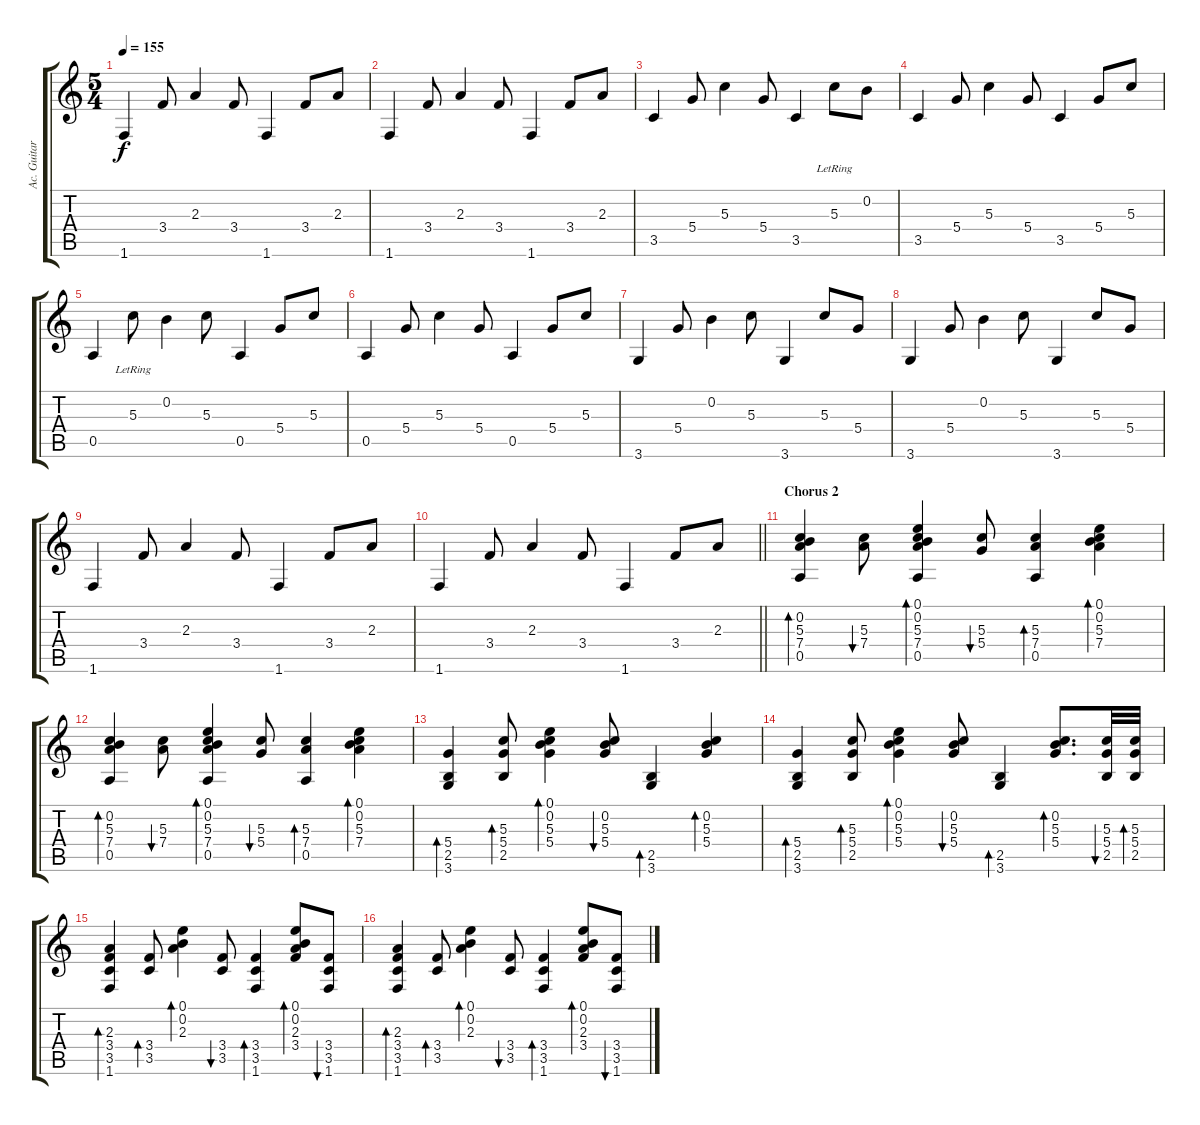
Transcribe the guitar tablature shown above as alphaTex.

\track ("Ac. Guitar" "Ac. Guitar") {instrument acousticguitarsteel}
\staff {score tabs}
\tuning (E4 B3 G3 D3 A2 E2) {hide}
\ts (5 4)
\tempo 155
\clef g2
\ks c
1.6.4{dy f} 3.4.8 2.3.4 3.4.8 1.6.4 3.4.8 2.3.8 |
1.6.4 3.4.8 2.3.4 3.4.8 1.6.4 3.4.8 2.3.8 |
3.5.4 5.4.8 5.3.4 5.4.8 3.5.4 5.3{lr}.8 0.2.8 |
3.5.4 5.4.8 5.3.4 5.4.8 3.5.4 5.4.8 5.3.8 |
0.5.4 5.3{lr}.8 0.2.4 5.3.8 0.5.4 5.4.8 5.3.8 |
0.5.4 5.4.8 5.3.4 5.4.8 0.5.4 5.4.8 5.3.8 |
3.6.4 5.4.8 0.2.4 5.3.8 3.6.4 5.3.8 5.4.8 |
3.6.4 5.4.8 0.2.4 5.3.8 3.6.4 5.3.8 5.4.8 |
1.6.4 3.4.8 2.3.4 3.4.8 1.6.4 3.4.8 2.3.8 |
\barLineRight lightlight
1.6.4 3.4.8 2.3.4 3.4.8 1.6.4 3.4.8 2.3.8 |
\section ("" "Chorus 2")
(0.2 5.3 7.4 0.5).4{bd 30} (5.3 7.4).8{bu 30} (0.1 0.2 5.3 7.4 0.5).4{bd 30} (5.3 5.4).8{bu 30} (5.3 7.4 0.5).4{bd 30} (0.1 0.2 5.3 7.4).4{bd 30} |
(0.2 5.3 7.4 0.5).4{bd 30} (5.3 7.4).8{bu 30} (0.1 0.2 5.3 7.4 0.5).4{bd 30} (5.3 5.4).8{bu 30} (5.3 7.4 0.5).4{bd 30} (0.1 0.2 5.3 7.4).4{bd 30} |
(5.4 2.5 3.6).4{bd 30} (5.3 5.4 2.5).8{bd 30} (0.1 0.2 5.3 5.4).4{bd 30} (0.2 5.3 5.4).8{bu 30} (2.5 3.6).4{bd 30} (0.2 5.3 5.4).4{bd 30} |
(5.4 2.5 3.6).4{bd 30} (5.3 5.4 2.5).8{bd 30} (0.1 0.2 5.3 5.4).4{bd 30} (0.2 5.3 5.4).8{bu 30} (2.5 3.6).4{bd 30} (0.2 5.3 5.4).8{d bd 30} (5.3 5.4 2.5).32{bu 30} (5.3 5.4 2.5).32{bd 30} |
(2.3 3.4 3.5 1.6).4{bd 30} (3.4 3.5).8{bd 30} (0.1 0.2 2.3).4{bd 30} (3.4 3.5).8{bu 30} (3.4 3.5 1.6).4{bd 30} (0.1 0.2 2.3 3.4).8{bd 30} (3.4 3.5 1.6).8{bu 30} |
(2.3 3.4 3.5 1.6).4{bd 30} (3.4 3.5).8{bd 30} (0.1 0.2 2.3).4{bd 30} (3.4 3.5).8{bu 30} (3.4 3.5 1.6).4{bd 30} (0.1 0.2 2.3 3.4).8{bd 30} (3.4 3.5 1.6).8{bu 30}
